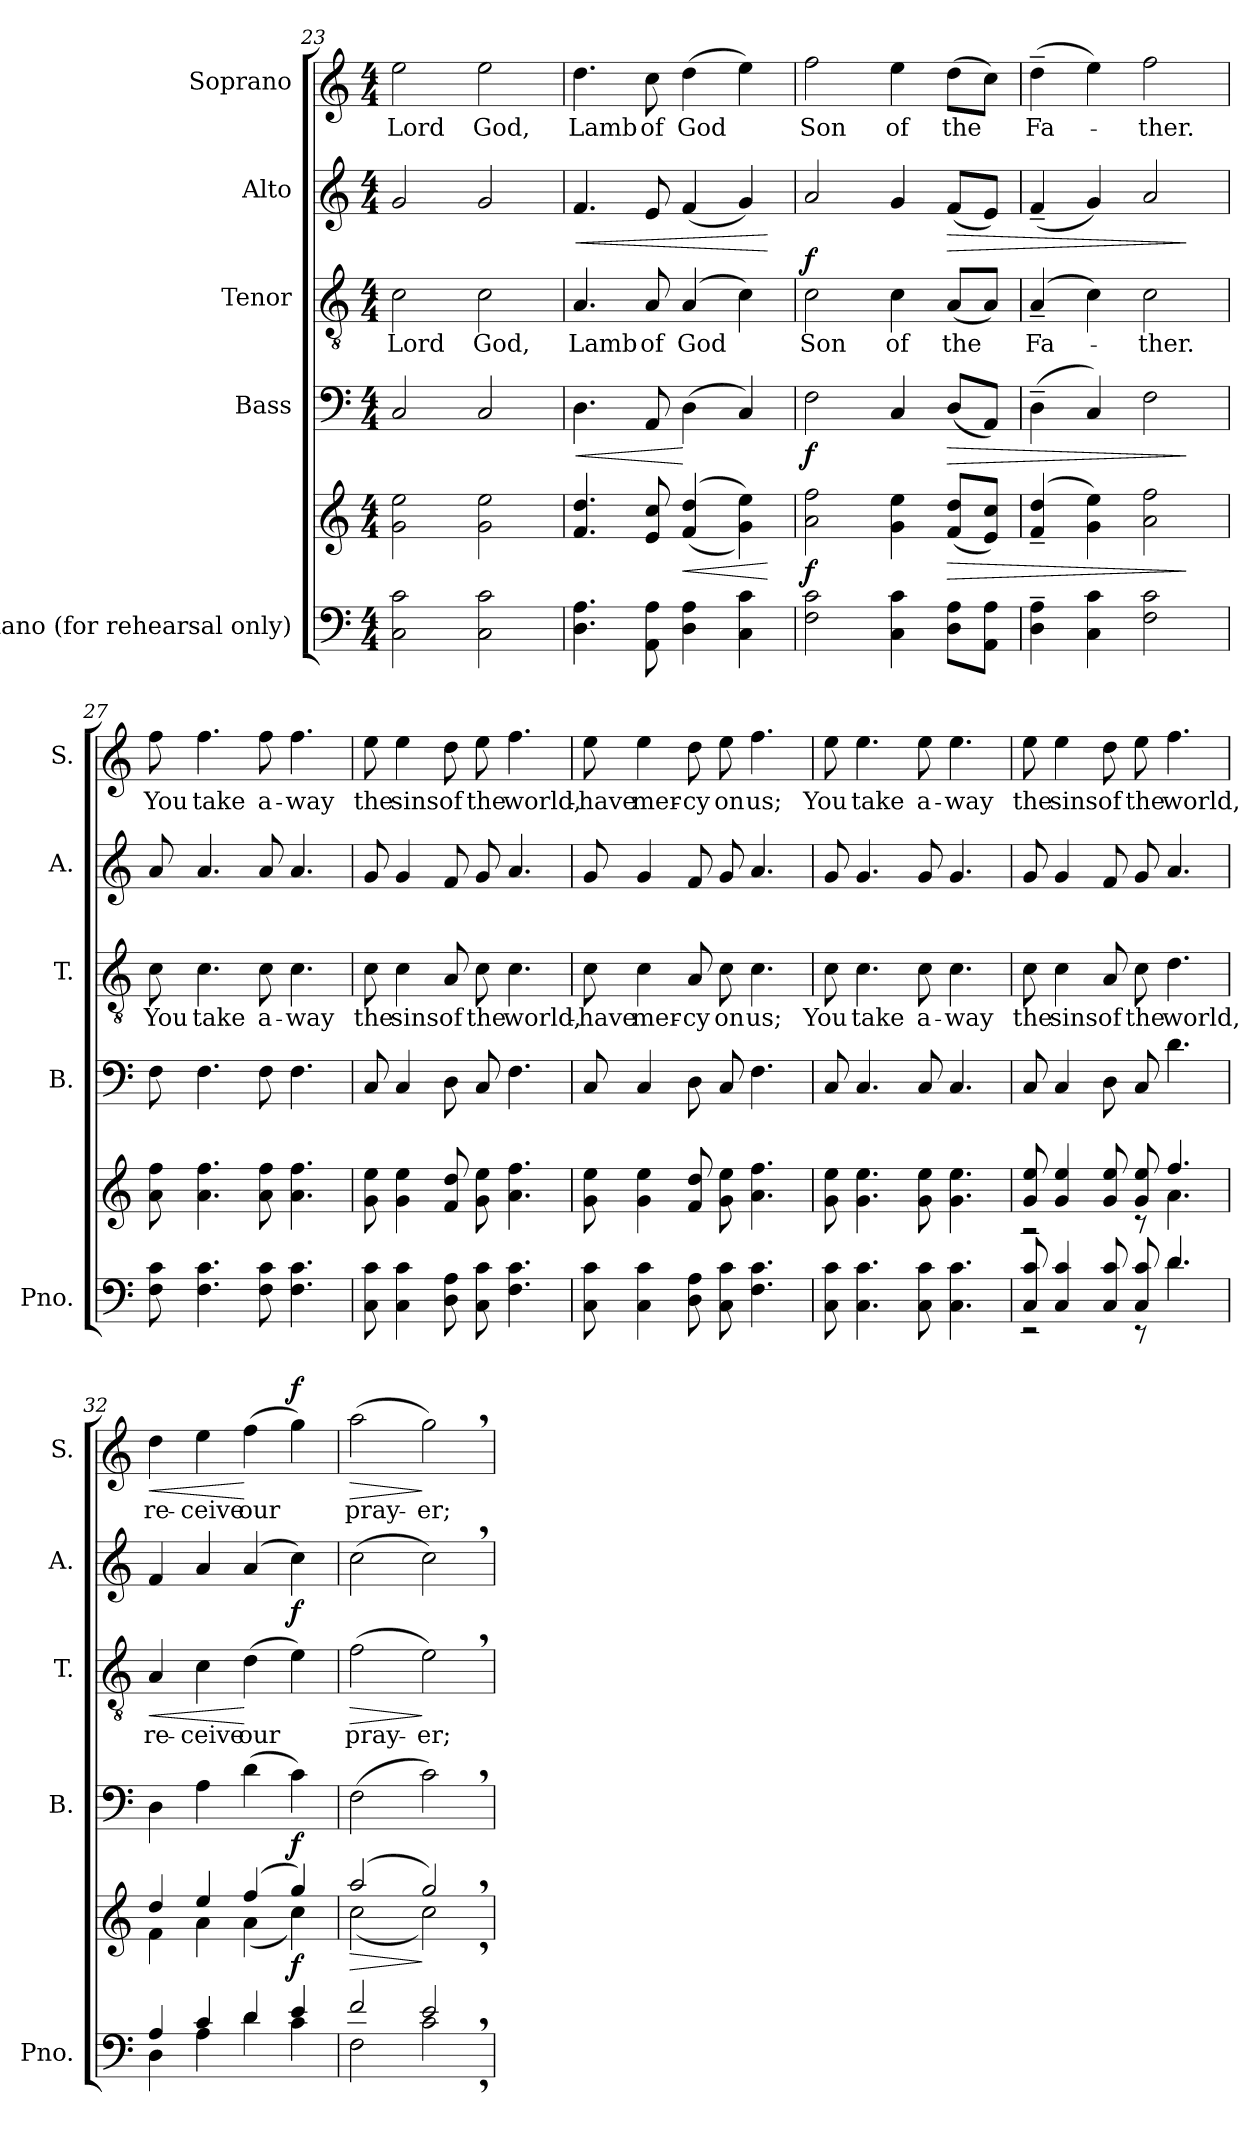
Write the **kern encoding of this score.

**kern	**kern	**dynam	**kern	**dynam	**kern	**text	**dynam	**kern	**dynam	**kern	**text	**dynam
*part5	*part5	*part5	*part4	*part4	*part3	*part3	*part3	*part2	*part2	*part1	*part1	*part1
*staff6	*staff5	*staff5/6	*staff4	*staff4	*staff3	*staff3	*staff3	*staff2	*staff2	*staff1	*staff1	*staff1
*I"Piano (for  rehearsal  only)	*	*	*I"Bass	*	*I"Tenor	*	*	*I"Alto	*	*I"Soprano	*	*
*I'Pno.	*	*	*I'B.	*	*I'T.	*	*	*I'A.	*	*I'S.	*	*
*clefF4	*clefG2	*	*clefF4	*	*clefGv2	*	*	*clefG2	*	*clefG2	*	*
*k[]	*k[]	*	*k[]	*	*k[]	*	*	*k[]	*	*k[]	*	*
*M4/4	*M4/4	*	*M4/4	*	*M4/4	*	*	*M4/4	*	*M4/4	*	*
=23	=23	=23	=23	=23	=23	=23	=23	=23	=23	=23	=23	=23
!	!	!	!	!	!	!LO:LY:b	!	!	!	!	!LO:LY:b	!
2C\ 2c\	2g\ 2ee\	.	2C/	.	2c\	Lord	.	2g/	.	2ee\	Lord	.
!	!	!	!	!	!	!LO:LY:b	!	!	!	!	!LO:LY:b	!
2C\ 2c\	2g\ 2ee\	.	2C/	.	2c\	God,	.	2g/	.	2ee\	God,	.
=24	=24	=24	=24	=24	=24	=24	=24	=24	=24	=24	=24	=24
!	!	!	!	!LO:HP:b	!	!LO:LY:b	!	!	!LO:HP:b	!	!LO:LY:b	!
4.D\ 4.A\	4.f/ 4.dd/	.	4.D\	<	4.A/	Lamb	.	4.f/	<	4.dd\	Lamb	.
!	!	!	!	!	!	!LO:LY:b	!	!	!	!	!LO:LY:b	!
8AA\ 8A\	8e/ 8cc/	.	8AA/	.	8A/	of	.	8e/	.	8cc\	of	.
!	!	!LO:HP:b	!	!	!	!LO:LY:b	!	!	!	!	!LO:LY:b	!
4D\ 4A\	(<(>4f/ 4dd/	<	(>4D\	[	(>4A/	-God	.	(<4f/	.	(>4dd\	-God	.
4C\ 4c\	4g\ 4ee\))	.	4C/)	.	4c\)	.	.	4g/)	.	4ee\)	.	.
.	.	[	.	.	.	.	.	.	[	.	.	.
=25	=25	=25	=25	=25	=25	=25	=25	=25	=25	=25	=25	=25
!	!	!LO:DY:b	!	!LO:DY:b	!	!LO:LY:b	!LO:DY:a	!	!	!	!LO:LY:b	!
2F\ 2c\	2a\ 2ff\	f	2F\	f	2c\	Son	f	2a/	.	2ff\	Son	.
!	!	!	!	!	!	!LO:LY:b	!	!	!	!	!LO:LY:b	!
4C\ 4c\	4g\ 4ee\	.	4C/	.	4c\	of	.	4g/	.	4ee\	of	.
!	!	!LO:HP:b	!	!LO:HP:b	!	!LO:LY:b	!	!	!LO:HP:b	!	!LO:LY:b	!
8D\ 8A\L	(<8f/ 8dd/L	>	(<8D/L	>	(<8A/L	the	.	(<8f/L	>	(>8dd\L	the	.
8AA\ 8A\J	8e/ 8cc/J)	.	8AA/J)	.	8A/J)	.	.	8e/J)	.	8cc\J)	.	.
=26	=26	=26	=26	=26	=26	=26	=26	=26	=26	=26	=26	=26
!	!	!	!	!	!	!LO:LY:b	!	!	!	!	!LO:LY:b	!
4D\~ 4A\~	(>4f/~ 4dd/~	.	(>4D~\	.	(>4A~/	Fa-	.	(<4f~/	.	(>4dd~\	Fa-	.
4C\ 4c\	4g\ 4ee\)	.	4C/)	.	4c\)	.	.	4g/)	.	4ee\)	.	.
!	!	!	!	!	!	!LO:LY:b	!	!	!	!	!LO:LY:b	!
2F\ 2c\	2a\ 2ff\	.	2F\	.	2c\	-ther.	.	2a/	.	2ff\	-ther.	.
.	.	]	.	]	.	.	.	.	]	.	.	.
=27	=27	=27	=27	=27	=27	=27	=27	=27	=27	=27	=27	=27
!	!	!	!	!	!	!LO:LY:b	!	!	!	!	!LO:LY:b	!
8F\ 8c\	8a\ 8ff\	.	8F\	.	8c\	You	.	8a/	.	8ff\	You	.
!	!	!	!	!	!	!LO:LY:b	!	!	!	!	!LO:LY:b	!
4.F\ 4.c\	4.a\ 4.ff\	.	4.F\	.	4.c\	take	.	4.a/	.	4.ff\	take	.
!	!	!	!	!	!	!LO:LY:b	!	!	!	!	!LO:LY:b	!
8F\ 8c\	8a\ 8ff\	.	8F\	.	8c\	a-	.	8a/	.	8ff\	a-	.
!	!	!	!	!	!	!LO:LY:b	!	!	!	!	!LO:LY:b	!
4.F\ 4.c\	4.a\ 4.ff\	.	4.F\	.	4.c\	-way	.	4.a/	.	4.ff\	-way	.
!!LO:PB:g=z
=28	=28	=28	=28	=28	=28	=28	=28	=28	=28	=28	=28	=28
!	!	!	!	!	!	!LO:LY:b	!	!	!	!	!LO:LY:b	!
8C\ 8c\	8g\ 8ee\	.	8C/	.	8c\	the	.	8g/	.	8ee\	the	.
!	!	!	!	!	!	!LO:LY:b	!	!	!	!	!LO:LY:b	!
4C\ 4c\	4g\ 4ee\	.	4C/	.	4c\	sins	.	4g/	.	4ee\	sins	.
!	!	!	!	!	!	!LO:LY:b	!	!	!	!	!LO:LY:b	!
8D\ 8A\	8f/ 8dd/	.	8D\	.	8A/	of	.	8f/	.	8dd\	of	.
!	!	!	!	!	!	!LO:LY:b	!	!	!	!	!LO:LY:b	!
8C\ 8c\	8g\ 8ee\	.	8C/	.	8c\	the	.	8g/	.	8ee\	the	.
!	!	!	!	!	!	!LO:LY:b	!	!	!	!	!LO:LY:b	!
4.F\ 4.c\	4.a\ 4.ff\	.	4.F\	.	4.c\	world,-	.	4.a/	.	4.ff\	world,-	.
=29	=29	=29	=29	=29	=29	=29	=29	=29	=29	=29	=29	=29
!	!	!	!	!	!	!LO:LY:b	!	!	!	!	!LO:LY:b	!
8C\ 8c\	8g\ 8ee\	.	8C/	.	8c\	-have	.	8g/	.	8ee\	-have	.
!	!	!	!	!	!	!LO:LY:b	!	!	!	!	!LO:LY:b	!
4C\ 4c\	4g\ 4ee\	.	4C/	.	4c\	mer-	.	4g/	.	4ee\	mer-	.
!	!	!	!	!	!	!LO:LY:b	!	!	!	!	!LO:LY:b	!
8D\ 8A\	8f/ 8dd/	.	8D\	.	8A/	-cy	.	8f/	.	8dd\	-cy	.
!	!	!	!	!	!	!LO:LY:b	!	!	!	!	!LO:LY:b	!
8C\ 8c\	8g\ 8ee\	.	8C/	.	8c\	on	.	8g/	.	8ee\	on	.
!	!	!	!	!	!	!LO:LY:b	!	!	!	!	!LO:LY:b	!
4.F\ 4.c\	4.a\ 4.ff\	.	4.F\	.	4.c\	-us;	.	4.a/	.	4.ff\	-us;	.
=30	=30	=30	=30	=30	=30	=30	=30	=30	=30	=30	=30	=30
!	!	!	!	!	!	!LO:LY:b	!	!	!	!	!LO:LY:b	!
8C\ 8c\	8g\ 8ee\	.	8C/	.	8c\	You	.	8g/	.	8ee\	You	.
!	!	!	!	!	!	!LO:LY:b	!	!	!	!	!LO:LY:b	!
4.C\ 4.c\	4.g\ 4.ee\	.	4.C/	.	4.c\	take	.	4.g/	.	4.ee\	take	.
!	!	!	!	!	!	!LO:LY:b	!	!	!	!	!LO:LY:b	!
8C\ 8c\	8g\ 8ee\	.	8C/	.	8c\	a-	.	8g/	.	8ee\	a-	.
!	!	!	!	!	!	!LO:LY:b	!	!	!	!	!LO:LY:b	!
4.C\ 4.c\	4.g\ 4.ee\	.	4.C/	.	4.c\	-way	.	4.g/	.	4.ee\	-way	.
=31	=31	=31	=31	=31	=31	=31	=31	=31	=31	=31	=31	=31
*^	*^	*	*	*	*	*	*	*	*	*	*	*
!	!	!	!	!	!	!	!	!LO:LY:b	!	!	!	!	!LO:LY:b	!
8C/ 8c/	2r	8g/ 8ee/	2r	.	8C/	.	8c\	the	.	8g/	.	8ee\	the	.
!	!	!	!	!	!	!	!	!LO:LY:b	!	!	!	!	!LO:LY:b	!
4C/ 4c/	.	4g/ 4ee/	.	.	4C/	.	4c\	sins	.	4g/	.	4ee\	sins	.
!	!	!	!	!	!	!	!	!LO:LY:b	!	!	!	!	!LO:LY:b	!
8C/ 8c/	.	8g/ 8ee/	.	.	8D\	.	8A/	of	.	8f/	.	8dd\	of	.
!	!	!	!	!	!	!	!	!LO:LY:b	!	!	!	!	!LO:LY:b	!
8C/ 8c/	8r	8g/ 8ee/	8r	.	8C/	.	8c\	the	.	8g/	.	8ee\	the	.
!	!	!	!	!	!	!	!	!LO:LY:b	!	!	!	!	!LO:LY:b	!
4.d/	4.d\	4.ff/	4.a\	.	4.d\	.	4.d\	world,	.	4.a/	.	4.ff\	world,	.
!!LO:LB:g=z
=32	=32	=32	=32	=32	=32	=32	=32	=32	=32	=32	=32	=32	=32	=32
!	!	!	!	!	!	!	!	!LO:LY:b	!LO:HP:b	!	!	!	!LO:LY:b	!LO:HP:b
4A/	4D\	4dd/	4f\	.	4D\	.	4A/	re-	<	4f/	.	4dd\	re-	<
!	!	!	!	!	!	!	!	!LO:LY:b	!	!	!	!	!LO:LY:b	!
4c/	4A\	4ee/	4a\	.	4A\	.	4c\	-ceive	.	4a/	.	4ee\	-ceive	.
!	!	!	!	!	!	!	!	!LO:LY:b	!	!	!	!	!LO:LY:b	!
4d/	4d\	(>4ff/	(<4a\	.	(>4d\	.	(>4d\	-our	[	(>4a/	.	(>4ff\	-our	[
!	!	!	!	!LO:DY:b	!	!LO:DY:b	!	!	!	!	!LO:DY:b	!	!	!LO:DY:a
4e/	4c\	4gg/)	4cc\)	f	4c\)	f	4e\)	.	.	4cc\)	f	4gg\)	.	f
=33	=33	=33	=33	=33	=33	=33	=33	=33	=33	=33	=33	=33	=33	=33
!	!	!	!	!LO:HP:b	!	!	!	!LO:LY:b	!LO:HP:b	!	!	!	!LO:LY:b	!LO:HP:b
2f/	2F\	(>2aa/	(<2cc\	>	(>2F\	.	(>2f\	pray-	>	(>2cc\	.	(>2aa\	pray-	>
!	!	!	!	!	!	!	!	!LO:LY:b	!	!	!	!	!LO:LY:b	!
2e,/	2c,\	2gg,/)	2cc,\)	]	2c,\)	.	2e,\)	-er;	]	2cc,\)	.	2gg,\)	-er;	]
*v	*v	*	*	*	*	*	*	*	*	*	*	*	*	*
*	*v	*v	*	*	*	*	*	*	*	*	*	*	*
=	=	=	=	=	=	=	=	=	=	=	=	=
*-	*-	*-	*-	*-	*-	*-	*-	*-	*-	*-	*-	*-
